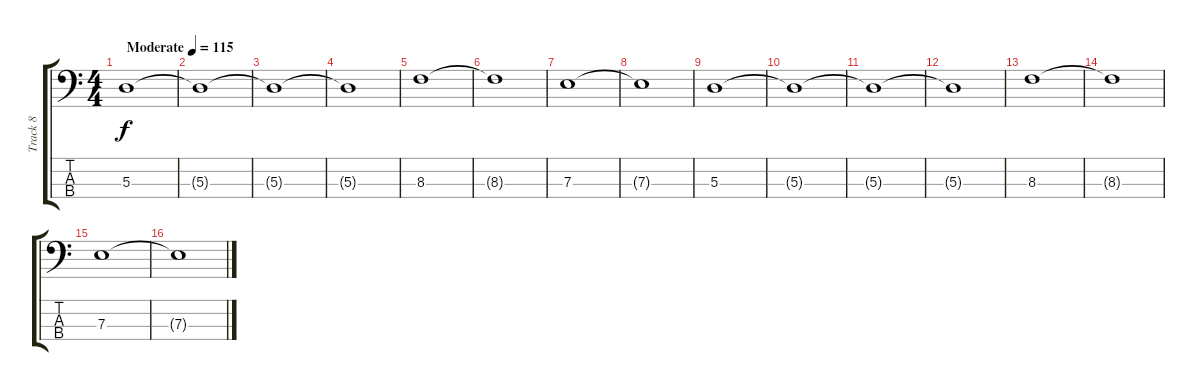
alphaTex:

\track ("Track 8" "Track 8") {instrument electricbasspick}
\staff {score tabs}
\tuning (G2 D2 A1 D1) {hide}
\ts (4 4)
\tempo (115 "Moderate")
\clef f4
\ks c
5.3.1{dy f instrument electricbasspick} |
5.3{t}.1 |
5.3{t}.1 |
5.3{t}.1 |
8.3.1 |
8.3{t}.1 |
7.3.1 |
7.3{t}.1 |
5.3.1 |
5.3{t}.1 |
5.3{t}.1 |
5.3{t}.1 |
8.3.1 |
8.3{t}.1 |
7.3.1 |
7.3{t}.1
